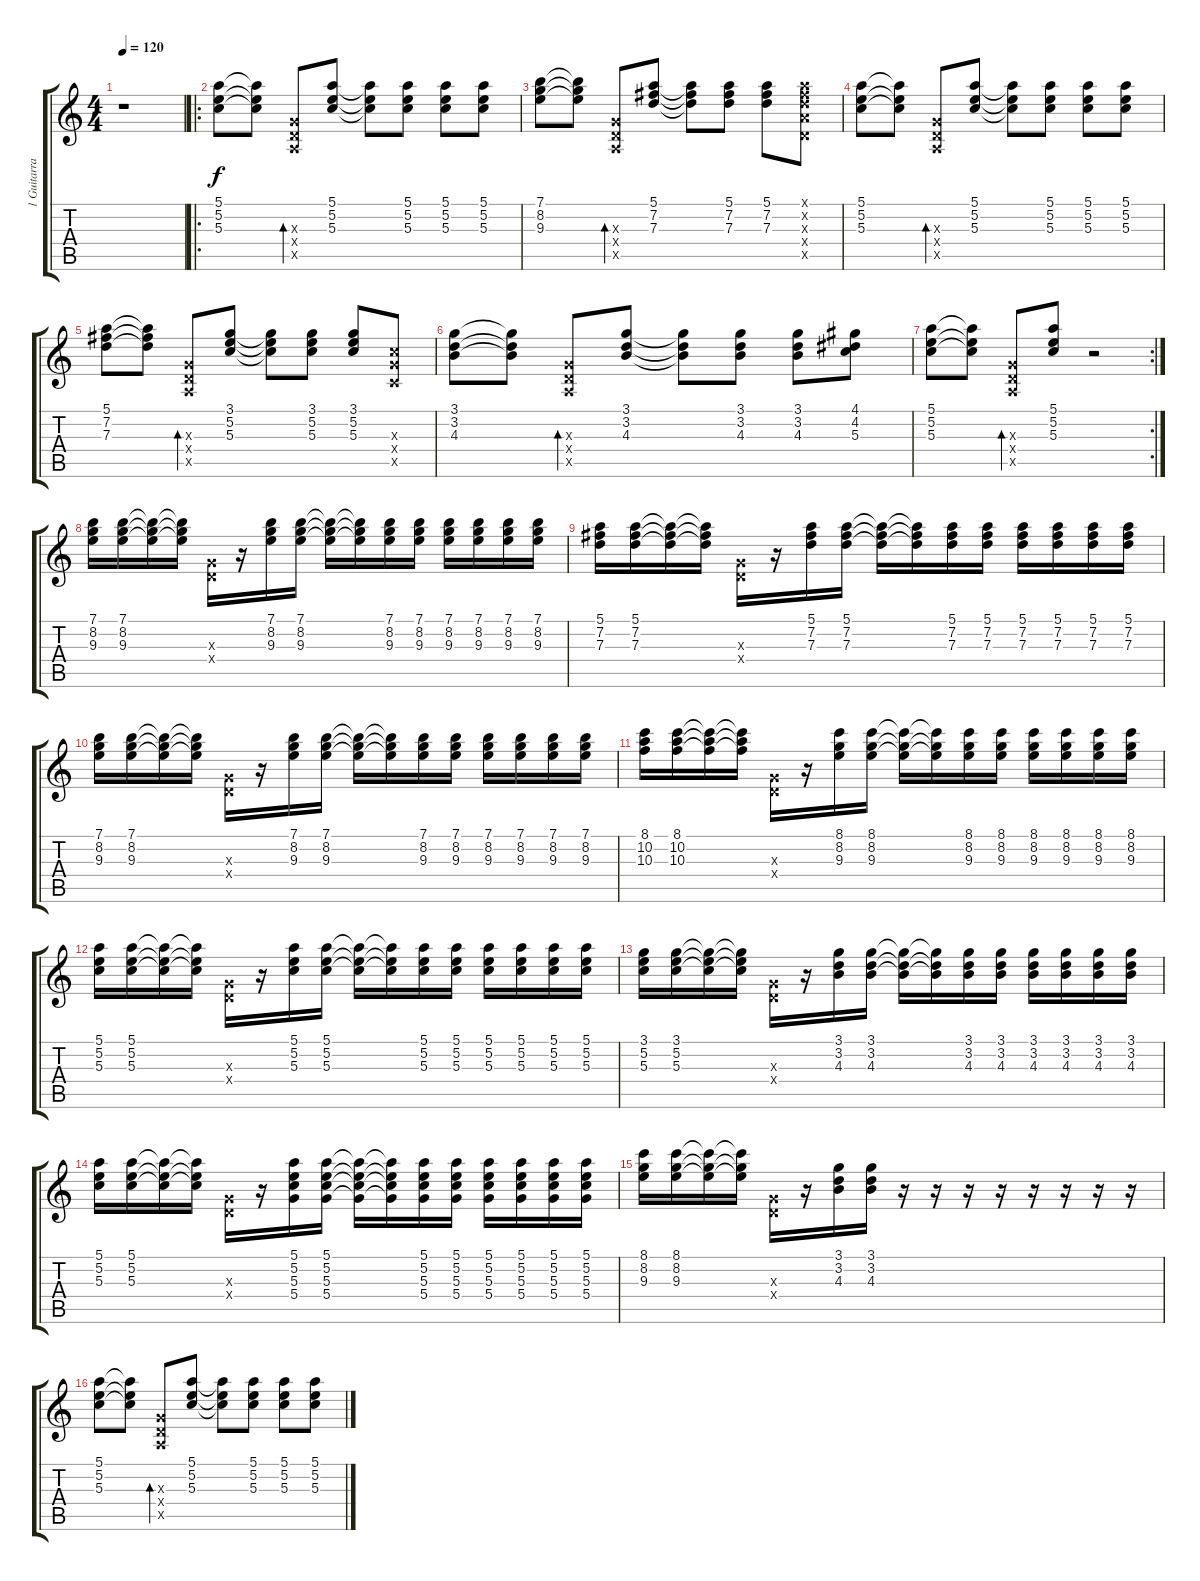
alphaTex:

\track ("1 Guitarra" "1 Guitarra") {instrument acousticguitarsteel}
\staff {score tabs}
\tuning (E4 B3 G3 D3 A2 E2) {hide}
\ts (4 4)
\tempo 120
\clef g2
\ks c
r.1{dy f instrument acousticguitarsteel} |
\ro
(5.1 5.2 5.3).8 (5.1{t} 5.2{t} 5.3{t}).8 (0.3{x} 0.4{x} 0.5{x}).8{bd 60} (5.1 5.2 5.3).8 (5.1{t} 5.2{t} 5.3{t}).8 (5.1 5.2 5.3).8 (5.1 5.2 5.3).8 (5.1 5.2 5.3).8 |
(7.1 8.2 9.3).8 (7.1{t} 8.2{t} 9.3{t}).8 (0.3{x} 0.4{x} 0.5{x}).8{bd 60} (5.1 7.2 7.3).8 (5.1{t} 7.2{t} 7.3{t}).8 (5.1 7.2 7.3).8 (5.1 7.2 7.3).8 (5.1{x} 7.2{x} 7.3{x} 7.4{x} 5.5{x}).8 |
(5.1 5.2 5.3).8 (5.1{t} 5.2{t} 5.3{t}).8 (0.3{x} 0.4{x} 0.5{x}).8{bd 60} (5.1 5.2 5.3).8 (5.1{t} 5.2{t} 5.3{t}).8 (5.1 5.2 5.3).8 (5.1 5.2 5.3).8 (5.1 5.2 5.3).8 |
(5.1 7.2 7.3).8 (5.1{t} 7.2{t} 7.3{t}).8 (0.3{x} 0.4{x} 0.5{x}).8{bd 60} (3.1 5.2 5.3).8 (3.1{t} 5.2{t} 5.3{t}).8 (3.1 5.2 5.3).8 (3.1 5.2 5.3).8 (5.3{x} 5.4{x} 3.5{x}).8 |
(3.1 3.2 4.3).8 (3.1{t} 3.2{t} 4.3{t}).8 (0.3{x} 0.4{x} 0.5{x}).8{bd 60} (3.1 3.2 4.3).8 (3.1{t} 3.2{t} 4.3{t}).8 (3.1 3.2 4.3).8 (3.1 3.2 4.3).8 (4.1 4.2 5.3).8 |
\rc 2
(5.1 5.2 5.3).8 (5.1{t} 5.2{t} 5.3{t}).8 (0.3{x} 0.4{x} 0.5{x}).8{bd 60} (5.1 5.2 5.3).8 r.2 |
(7.1 8.2 9.3).16{volume 9} (7.1 8.2 9.3).16 (7.1{t} 8.2{t} 9.3{t}).16 (7.1{t} 8.2{t} 9.3{t}).16 (0.3{x} 0.4{x}).16 r.16 (7.1 8.2 9.3).16 (7.1 8.2 9.3).16 (7.1{t} 8.2{t} 9.3{t}).16 (7.1{t} 8.2{t} 9.3{t}).16 (7.1 8.2 9.3).16 (7.1 8.2 9.3).16 (7.1 8.2 9.3).16 (7.1 8.2 9.3).16 (7.1 8.2 9.3).16 (7.1 8.2 9.3).16 |
(5.1 7.2 7.3).16 (5.1 7.2 7.3).16 (5.1{t} 7.2{t} 7.3{t}).16 (5.1{t} 7.2{t} 7.3{t}).16 (0.3{x} 0.4{x}).16 r.16 (5.1 7.2 7.3).16 (5.1 7.2 7.3).16 (5.1{t} 7.2{t} 7.3{t}).16 (5.1{t} 7.2{t} 7.3{t}).16 (5.1 7.2 7.3).16 (5.1 7.2 7.3).16 (5.1 7.2 7.3).16 (5.1 7.2 7.3).16 (5.1 7.2 7.3).16 (5.1 7.2 7.3).16 |
(7.1 8.2 9.3).16 (7.1 8.2 9.3).16 (7.1{t} 8.2{t} 9.3{t}).16 (7.1{t} 8.2{t} 9.3{t}).16 (0.3{x} 0.4{x}).16 r.16 (7.1 8.2 9.3).16 (7.1 8.2 9.3).16 (7.1{t} 8.2{t} 9.3{t}).16 (7.1{t} 8.2{t} 9.3{t}).16 (7.1 8.2 9.3).16 (7.1 8.2 9.3).16 (7.1 8.2 9.3).16 (7.1 8.2 9.3).16 (7.1 8.2 9.3).16 (7.1 8.2 9.3).16 |
(8.1 10.2 10.3).16 (8.1 10.2 10.3).16 (8.1{t} 10.2{t} 10.3{t}).16 (8.1{t} 10.2{t} 10.3{t}).16 (0.3{x} 0.4{x}).16 r.16 (8.1 8.2 9.3).16 (8.1 8.2 9.3).16 (8.1{t} 8.2{t} 9.3{t}).16 (8.1{t} 8.2{t} 9.3{t}).16 (8.1 8.2 9.3).16 (8.1 8.2 9.3).16 (8.1 8.2 9.3).16 (8.1 8.2 9.3).16 (8.1 8.2 9.3).16 (8.1 8.2 9.3).16 |
(5.1 5.2 5.3).16 (5.1 5.2 5.3).16 (5.1{t} 5.2{t} 5.3{t}).16 (5.1{t} 5.2{t} 5.3{t}).16 (0.3{x} 0.4{x}).16 r.16 (5.1 5.2 5.3).16 (5.1 5.2 5.3).16 (5.1{t} 5.2{t} 5.3{t}).16 (5.1{t} 5.2{t} 5.3{t}).16 (5.1 5.2 5.3).16 (5.1 5.2 5.3).16 (5.1 5.2 5.3).16 (5.1 5.2 5.3).16 (5.1 5.2 5.3).16 (5.1 5.2 5.3).16 |
(3.1 5.2 5.3).16 (3.1 5.2 5.3).16 (3.1{t} 5.2{t} 5.3{t}).16 (3.1{t} 5.2{t} 5.3{t}).16 (0.3{x} 0.4{x}).16 r.16 (3.1 3.2 4.3).16 (3.1 3.2 4.3).16 (3.1{t} 3.2{t} 4.3{t}).16 (3.1{t} 3.2{t} 4.3{t}).16 (3.1 3.2 4.3).16 (3.1 3.2 4.3).16 (3.1 3.2 4.3).16 (3.1 3.2 4.3).16 (3.1 3.2 4.3).16 (3.1 3.2 4.3).16 |
(5.1 5.2 5.3).16 (5.1 5.2 5.3).16 (5.1{t} 5.2{t} 5.3{t}).16 (5.1{t} 5.2{t} 5.3{t}).16 (0.3{x} 0.4{x}).16 r.16 (5.1 5.2 5.3 5.4).16 (5.1 5.2 5.3 5.4).16 (5.1{t} 5.2{t} 5.3{t} 5.4{t}).16 (5.1{t} 5.2{t} 5.3{t} 5.4{t}).16 (5.1 5.2 5.3 5.4).16 (5.1 5.2 5.3 5.4).16 (5.1 5.2 5.3 5.4).16 (5.1 5.2 5.3 5.4).16 (5.1 5.2 5.3 5.4).16 (5.1 5.2 5.3 5.4).16 |
(8.1 8.2 9.3).16 (8.1 8.2 9.3).16 (8.1{t} 8.2{t} 9.3{t}).16 (8.1{t} 8.2{t} 9.3{t}).16 (0.3{x} 0.4{x}).16 r.16 (3.1 3.2 4.3).16 (3.1 3.2 4.3).16 r.16 r.16 r.16 r.16 r.16 r.16 r.16 r.16 |
(5.1 5.2 5.3).8 (5.1{t} 5.2{t} 5.3{t}).8 (0.3{x} 0.4{x} 0.5{x}).8{bd 60} (5.1 5.2 5.3).8 (5.1{t} 5.2{t} 5.3{t}).8 (5.1 5.2 5.3).8 (5.1 5.2 5.3).8 (5.1 5.2 5.3).8
